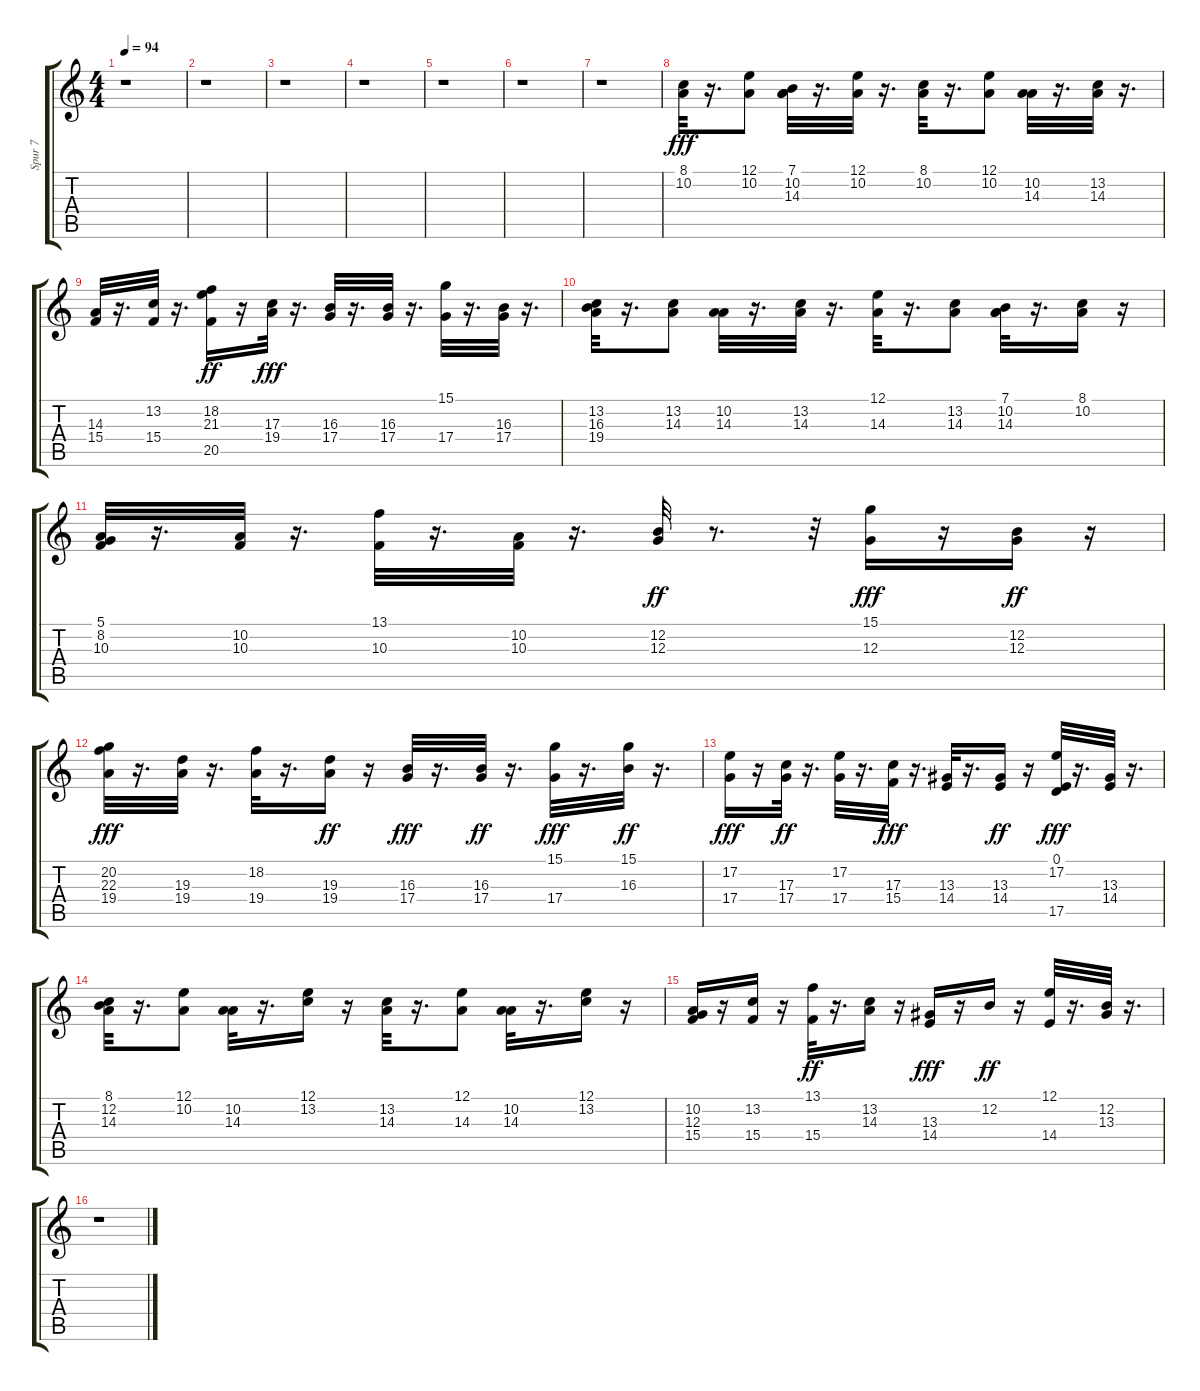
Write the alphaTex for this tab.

\track ("Spur 7" "Spur 7") {instrument acousticgrandpiano}
\staff {score tabs}
\tuning (E4 B3 G3 D3 A2 E2) {hide}
\ts (4 4)
\tempo 94
\clef g2
\ks c
r.1{dy f} |
r.1 |
r.1 |
r.1 |
r.1 |
r.1 |
r.1 |
(8.1 10.2).32{dy fff balance 16 instrument marimba} r.16{d} (12.1 10.2).8 (7.1 10.2 14.3).32 r.16{d} (12.1 10.2).32 r.16{d} (8.1 10.2).32 r.16{d} (12.1 10.2).8 (10.2 14.3).32 r.16{d} (13.2 14.3).32 r.16{d} |
(14.3 15.4).32 r.16{d} (13.2 15.4).32 r.16{d} (18.2 21.3 20.5).16{dy ff} r.16 (17.3 19.4).32{dy fff} r.16{d} (16.3 17.4).32 r.16{d} (16.3 17.4).32 r.16{d} (15.1 17.4).32 r.16{d} (16.3 17.4).32 r.16{d} |
(13.2 16.3 19.4).32 r.16{d} (13.2 14.3).8 (10.2 14.3).32 r.16{d} (13.2 14.3).32 r.16{d} (12.1 14.3).32 r.16{d} (13.2 14.3).8 (7.1 10.2 14.3).32 r.16{d} (8.1 10.2).16 r.16 |
(5.1 8.2 10.3).32 r.16{d} (10.2 10.3).32 r.16{d} (13.1 10.3).32 r.16{d} (10.2 10.3).32 r.16{d} (12.2 12.3).32{dy ff} r.8{d} r.32 (15.1 12.3).16{dy fff} r.16 (12.2 12.3).16{dy ff} r.16 |
(20.2 22.3 19.4).32{dy fff} r.16{d} (19.3 19.4).32 r.16{d} (18.2 19.4).32 r.16{d} (19.3 19.4).16{dy ff} r.16 (16.3 17.4).32{dy fff} r.16{d} (16.3 17.4).32{dy ff} r.16{d} (15.1 17.4).32{dy fff} r.16{d} (15.1 16.3).32{dy ff} r.16{d} |
(17.2 17.4).16{dy fff} r.16 (17.3 17.4).32{dy ff} r.16{d} (17.2 17.4).32 r.16{d} (17.3 15.4).32{dy fff} r.16{d} (13.3 14.4).32 r.16{d} (13.3 14.4).16{dy ff} r.16 (0.1 17.2 17.5).32{dy fff} r.16{d} (13.3 14.4).32 r.16{d} |
(8.1 12.2 14.3).32 r.16{d} (12.1 10.2).8 (10.2 14.3).32 r.16{d} (12.1 13.2).16 r.16 (13.2 14.3).32 r.16{d} (12.1 14.3).8 (10.2 14.3).32 r.16{d} (12.1 13.2).16 r.16 |
(10.2 12.3 15.4).16 r.16 (13.2 15.4).16 r.16 (13.1 15.4).32{dy ff} r.16{d} (13.2 14.3).16 r.16 (13.3 14.4).16{dy fff} r.16 12.2.16{dy ff} r.16 (12.1 14.4).32 r.16{d} (12.2 13.3).32 r.16{d} |
r.1
